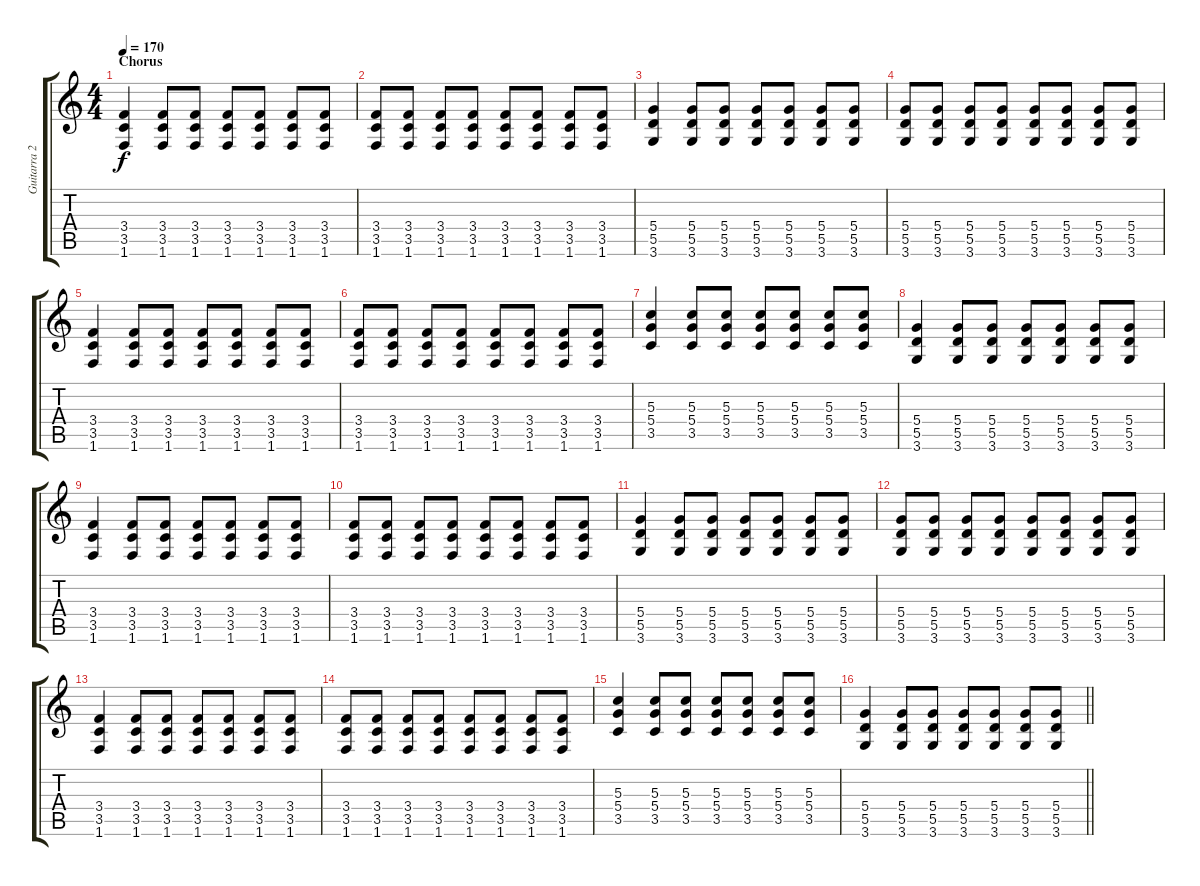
\track ("Guitarra 2 - Erik" "Guitarra 2") {instrument distortionguitar}
\staff {score tabs}
\tuning (E4 B3 G3 D3 A2 E2) {hide}
\ts (4 4)
\section ("" "Chorus")
\tempo 170
\clef g2
\ks c
(3.4 3.5 1.6).4{dy f volume 12 instrument distortionguitar} (3.4 3.5 1.6).8 (3.4 3.5 1.6).8 (3.4 3.5 1.6).8 (3.4 3.5 1.6).8 (3.4 3.5 1.6).8 (3.4 3.5 1.6).8 |
(3.4 3.5 1.6).8 (3.4 3.5 1.6).8 (3.4 3.5 1.6).8 (3.4 3.5 1.6).8 (3.4 3.5 1.6).8 (3.4 3.5 1.6).8 (3.4 3.5 1.6).8 (3.4 3.5 1.6).8 |
(5.4 5.5 3.6).4 (5.4 5.5 3.6).8 (5.4 5.5 3.6).8 (5.4 5.5 3.6).8 (5.4 5.5 3.6).8 (5.4 5.5 3.6).8 (5.4 5.5 3.6).8 |
(5.4 5.5 3.6).8 (5.4 5.5 3.6).8 (5.4 5.5 3.6).8 (5.4 5.5 3.6).8 (5.4 5.5 3.6).8 (5.4 5.5 3.6).8 (5.4 5.5 3.6).8 (5.4 5.5 3.6).8 |
(3.4 3.5 1.6).4 (3.4 3.5 1.6).8 (3.4 3.5 1.6).8 (3.4 3.5 1.6).8 (3.4 3.5 1.6).8 (3.4 3.5 1.6).8 (3.4 3.5 1.6).8 |
(3.4 3.5 1.6).8 (3.4 3.5 1.6).8 (3.4 3.5 1.6).8 (3.4 3.5 1.6).8 (3.4 3.5 1.6).8 (3.4 3.5 1.6).8 (3.4 3.5 1.6).8 (3.4 3.5 1.6).8 |
(5.3 5.4 3.5).4 (5.3 5.4 3.5).8 (5.3 5.4 3.5).8 (5.3 5.4 3.5).8 (5.3 5.4 3.5).8 (5.3 5.4 3.5).8 (5.3 5.4 3.5).8 |
(5.4 5.5 3.6).4 (5.4 5.5 3.6).8 (5.4 5.5 3.6).8 (5.4 5.5 3.6).8 (5.4 5.5 3.6).8 (5.4 5.5 3.6).8 (5.4 5.5 3.6).8 |
(3.4 3.5 1.6).4 (3.4 3.5 1.6).8 (3.4 3.5 1.6).8 (3.4 3.5 1.6).8 (3.4 3.5 1.6).8 (3.4 3.5 1.6).8 (3.4 3.5 1.6).8 |
(3.4 3.5 1.6).8 (3.4 3.5 1.6).8 (3.4 3.5 1.6).8 (3.4 3.5 1.6).8 (3.4 3.5 1.6).8 (3.4 3.5 1.6).8 (3.4 3.5 1.6).8 (3.4 3.5 1.6).8 |
(5.4 5.5 3.6).4 (5.4 5.5 3.6).8 (5.4 5.5 3.6).8 (5.4 5.5 3.6).8 (5.4 5.5 3.6).8 (5.4 5.5 3.6).8 (5.4 5.5 3.6).8 |
(5.4 5.5 3.6).8 (5.4 5.5 3.6).8 (5.4 5.5 3.6).8 (5.4 5.5 3.6).8 (5.4 5.5 3.6).8 (5.4 5.5 3.6).8 (5.4 5.5 3.6).8 (5.4 5.5 3.6).8 |
(3.4 3.5 1.6).4 (3.4 3.5 1.6).8 (3.4 3.5 1.6).8 (3.4 3.5 1.6).8 (3.4 3.5 1.6).8 (3.4 3.5 1.6).8 (3.4 3.5 1.6).8 |
(3.4 3.5 1.6).8 (3.4 3.5 1.6).8 (3.4 3.5 1.6).8 (3.4 3.5 1.6).8 (3.4 3.5 1.6).8 (3.4 3.5 1.6).8 (3.4 3.5 1.6).8 (3.4 3.5 1.6).8 |
(5.3 5.4 3.5).4 (5.3 5.4 3.5).8 (5.3 5.4 3.5).8 (5.3 5.4 3.5).8 (5.3 5.4 3.5).8 (5.3 5.4 3.5).8 (5.3 5.4 3.5).8 |
\barLineRight lightlight
(5.4 5.5 3.6).4 (5.4 5.5 3.6).8 (5.4 5.5 3.6).8 (5.4 5.5 3.6).8 (5.4 5.5 3.6).8 (5.4 5.5 3.6).8 (5.4 5.5 3.6).8
